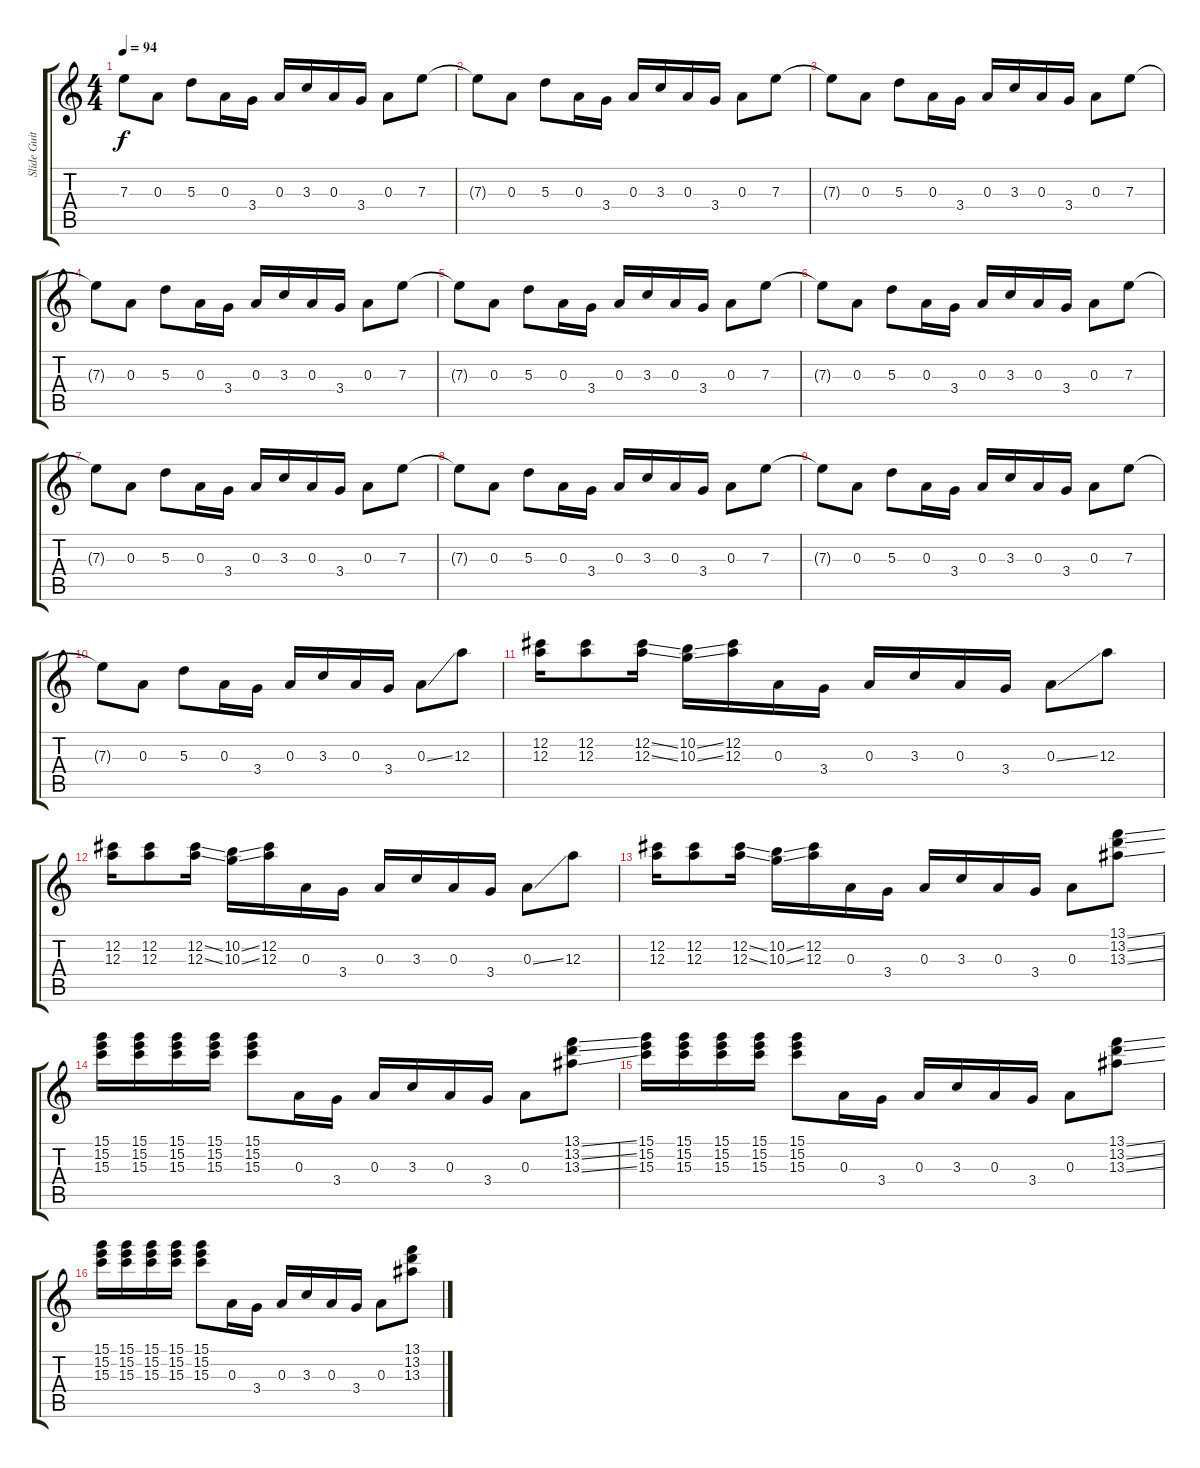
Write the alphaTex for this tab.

\track ("Slide Guitar" "Slide Guit") {instrument distortionguitar}
\staff {score tabs}
\tuning (E4 Db4 A3 E3 A2 E2) {hide}
\ts (4 4)
\tempo 94
\clef g2
\ks c
7.3{t}.8{dy f} 0.3.8 5.3.8 0.3.16 3.4.16 0.3.16 3.3.16 0.3.16 3.4.16 0.3.8 7.3.8 |
7.3{t}.8 0.3.8 5.3.8 0.3.16 3.4.16 0.3.16 3.3.16 0.3.16 3.4.16 0.3.8 7.3.8 |
7.3{t}.8 0.3.8 5.3.8 0.3.16 3.4.16 0.3.16 3.3.16 0.3.16 3.4.16 0.3.8 7.3.8 |
7.3{t}.8 0.3.8 5.3.8 0.3.16 3.4.16 0.3.16 3.3.16 0.3.16 3.4.16 0.3.8 7.3.8 |
7.3{t}.8 0.3.8 5.3.8 0.3.16 3.4.16 0.3.16 3.3.16 0.3.16 3.4.16 0.3.8 7.3.8 |
7.3{t}.8 0.3.8 5.3.8 0.3.16 3.4.16 0.3.16 3.3.16 0.3.16 3.4.16 0.3.8 7.3.8 |
7.3{t}.8 0.3.8 5.3.8 0.3.16 3.4.16 0.3.16 3.3.16 0.3.16 3.4.16 0.3.8 7.3.8 |
7.3{t}.8 0.3.8 5.3.8 0.3.16 3.4.16 0.3.16 3.3.16 0.3.16 3.4.16 0.3.8 7.3.8 |
7.3{t}.8 0.3.8 5.3.8 0.3.16 3.4.16 0.3.16 3.3.16 0.3.16 3.4.16 0.3.8 7.3.8 |
7.3{t}.8 0.3.8 5.3.8 0.3.16 3.4.16 0.3.16 3.3.16 0.3.16 3.4.16 0.3{ss}.8 12.3.8 |
(12.2 12.3).16 (12.2 12.3).8 (12.2{ss} 12.3{ss}).16 (10.2{ss} 10.3{ss}).16 (12.2 12.3).16 0.3.16 3.4.16 0.3.16 3.3.16 0.3.16 3.4.16 0.3{ss}.8 12.3.8 |
(12.2 12.3).16 (12.2 12.3).8 (12.2{ss} 12.3{ss}).16 (10.2{ss} 10.3{ss}).16 (12.2 12.3).16 0.3.16 3.4.16 0.3.16 3.3.16 0.3.16 3.4.16 0.3{ss}.8 12.3.8 |
(12.2 12.3).16 (12.2 12.3).8 (12.2{ss} 12.3{ss}).16 (10.2{ss} 10.3{ss}).16 (12.2 12.3).16 0.3.16 3.4.16 0.3.16 3.3.16 0.3.16 3.4.16 0.3.8 (13.1{ss} 13.2{ss} 13.3{ss}).8 |
(15.1 15.2 15.3).16 (15.1 15.2 15.3).16 (15.1 15.2 15.3).16 (15.1 15.2 15.3).16 (15.1 15.2 15.3).8 0.3.16 3.4.16 0.3.16 3.3.16 0.3.16 3.4.16 0.3.8 (13.1{ss} 13.2{ss} 13.3{ss}).8 |
(15.1 15.2 15.3).16 (15.1 15.2 15.3).16 (15.1 15.2 15.3).16 (15.1 15.2 15.3).16 (15.1 15.2 15.3).8 0.3.16 3.4.16 0.3.16 3.3.16 0.3.16 3.4.16 0.3.8 (13.1{ss} 13.2{ss} 13.3{ss}).8 |
(15.1 15.2 15.3).16 (15.1 15.2 15.3).16 (15.1 15.2 15.3).16 (15.1 15.2 15.3).16 (15.1 15.2 15.3).8 0.3.16 3.4.16 0.3.16 3.3.16 0.3.16 3.4.16 0.3.8 (13.1{ss} 13.2{ss} 13.3{ss}).8
